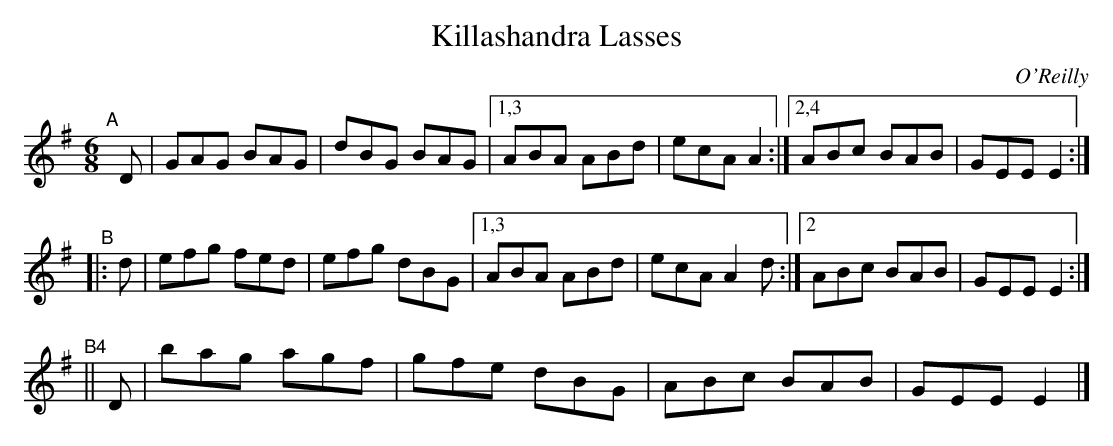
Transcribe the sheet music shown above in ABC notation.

X:1
T: Killashandra Lasses
O: O'Reilly
M: 6/8
L: 1/8
K: Em
"^A"\
[|]D | GAG BAG | dBG BAG |[1,3 ABA ABd | ecA A2 \
                        :|[2,4 ABc BAB | GEE E2 :|
"^B"\
|: d | efg fed | efg dBG |[1,3 ABA ABd | ecA A2d \
                        :|[2   ABc BAB | GEE E2 :|
"^B4"\
|| D | bag agf | gfe dBG | ABc BAB | GEE E2 |]
